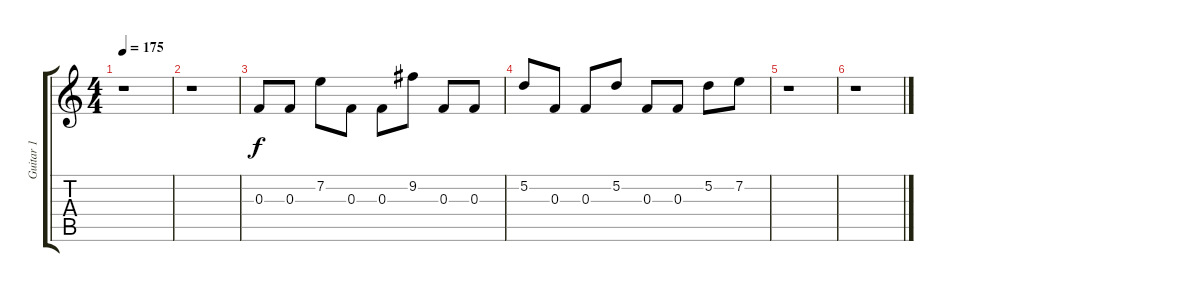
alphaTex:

\track ("Guitar 1" "Guitar 1") {instrument distortionguitar}
\staff {score tabs}
\tuning (D4 A3 F3 C3 G2 D2) {hide}
\ts (4 4)
\tempo 175
\clef g2
\ks c
r.1{dy f} |
r.1 |
0.3.8 0.3.8 7.2.8 0.3.8 0.3.8 9.2.8 0.3.8 0.3.8 |
5.2.8 0.3.8 0.3.8 5.2.8 0.3.8 0.3.8 5.2.8 7.2.8 |
r.1 |
r.1
